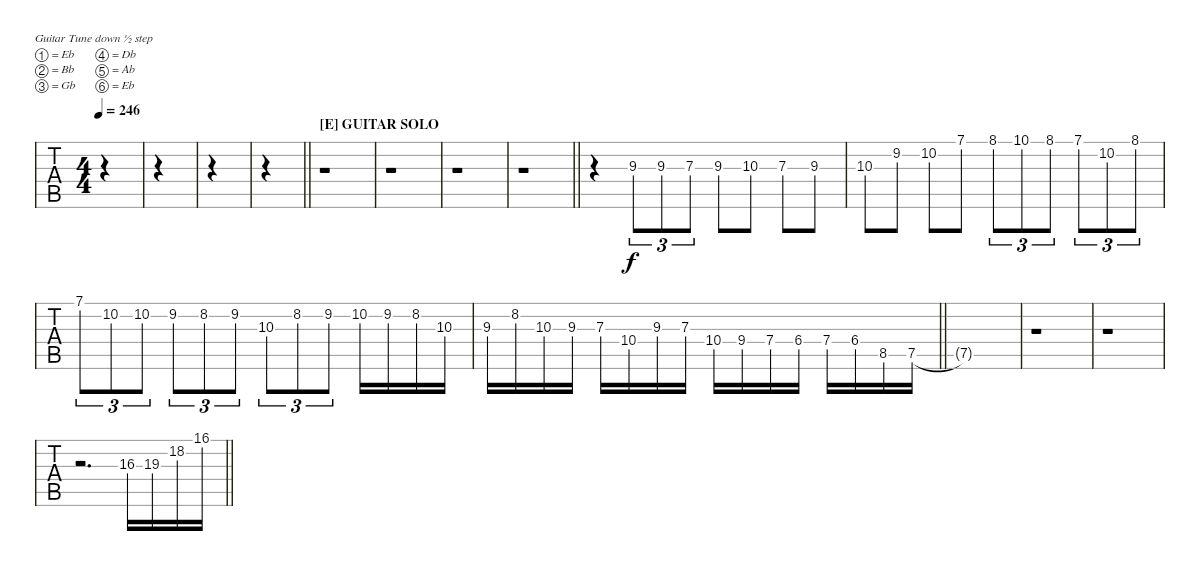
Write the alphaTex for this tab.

\bracketExtendMode groupsimilarinstruments
\singleTrackTrackNamePolicy hidden
\multiTrackTrackNamePolicy hidden
\firstSystemTrackNameOrientation horizontal
\otherSystemsTrackNameOrientation horizontal
\defaultBarNumberDisplay Hide
\track ("Keyboard" "S-Gt") {instrument lead2sawtooth}
\staff {tabs}
\tuning (Eb4 Bb3 Gb3 Db3 Ab2 Eb2)
\displaytranspose 12
\ts (4 4)
\tempo 246
\clef g2
\ks c
|
|
|
\barLineRight lightlight
|
\section ("E" "GUITAR SOLO")
r.1 |
r.1 |
r.1 |
\barLineRight lightlight
r.1 |
r.4 9.3.8{tu (3 2)} 9.3.8{tu (3 2)} 7.3.8{tu (3 2)} 9.3.8 10.3.8 7.3.8 9.3.8 |
10.3.8 9.2.8 10.2.8 7.1.8 8.1.8{tu (3 2)} 10.1.8{tu (3 2)} 8.1.8{tu (3 2)} 7.1.8{tu (3 2)} 10.2.8{tu (3 2)} 8.1.8{tu (3 2)} |
7.1.8{tu (3 2)} 10.2.8{tu (3 2)} 10.2.8{tu (3 2)} 9.2.8{tu (3 2)} 8.2.8{tu (3 2)} 9.2.8{tu (3 2)} 10.3.8{tu (3 2)} 8.2.8{tu (3 2)} 9.2.8{tu (3 2)} 10.2.16 9.2.16 8.2.16 10.3.16 |
\barLineRight lightlight
9.3.16 8.2.16 10.3.16 9.3.16 7.3.16 10.4.16 9.3.16 7.3.16 10.4.16 9.4.16 7.4.16 6.4.16 7.4.16 6.4.16 8.5.16 7.5.16 |
7.5{t}.1 |
r.1 |
r.1 |
\barLineRight lightlight
r.2{d} 16.3.16 19.3.16 18.2.16 16.1.16
